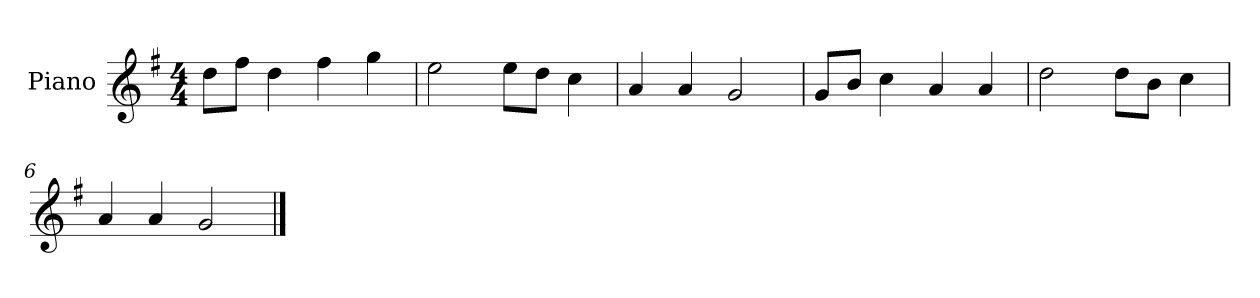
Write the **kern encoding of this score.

**kern
*part1
*staff1
*I"Piano
*I'P-no
*clefG2
*k[f#]
*M4/4
*MM90
=1
8dd\L
8ff#\J
4dd\
4ff#\
4gg\
=2
2ee\
8ee\L
8dd\J
4cc\
=3
4a/
4a/
2g/
=4
8g/L
8b/J
4cc\
4a/
4a/
=5
2dd\
8dd\L
8b\J
4cc\
=6
4a/
4a/
2g/
==
*-
